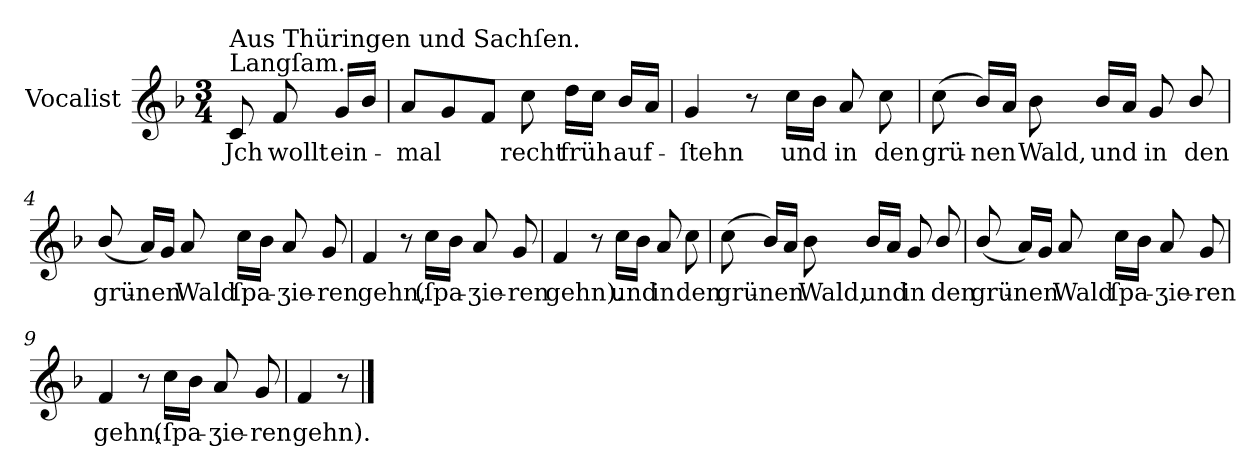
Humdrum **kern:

**kern	**text
*part1	*part1
*staff1	*staff1
*I"Vocalist	*
*k[b-]	*
*F:	*
*M3/4	*
=	=
!LO:TX:a:t=Langſam.	!
!LO:TX:a:t=Aus Thüringen und Sachſen.	!
8c	Jch
8f	wollt
16gLL	ein-
16b-JJ	.
=1	=1
8aL	-mal
8g	.
8fJ	.
8cc	recht
16ddLL	früh
16ccJJ	.
16b-LL	auf-
16aJJ	.
=2	=2
4g	-ſtehn
8r	.
16ccLL	und
16b-JJ	.
8a	in
8cc	den
=3	=3
(8cc	grü-
16b-LL)	-nen
16aJJ	.
8b-	Wald,
16b-LL	und
16aJJ	.
8g	in
8b-/	den
=4	=4
(8b-/	grü-
16aLL)	-nen
16gJJ	.
8a	Wald
16ccLL	ſpa-
16b-JJ	.
8a	-ʒie-
8g	-ren
=5	=5
4f	gehn,
8r	.
16ccLL	(ſpa-
16b-JJ	.
8a	-ʒie-
8g	-ren
=6	=6
4f	gehn).
8r	.
16ccLL	und
16b-JJ	.
8a	in
8cc	den
=7	=7
(8cc	grü-
16b-LL)	-nen
16aJJ	.
8b-	Wald,
16b-LL	und
16aJJ	.
8g	in
8b-/	den
=8	=8
(8b-/	grü-
16aLL)	-nen
16gJJ	.
8a	Wald
16ccLL	ſpa-
16b-JJ	.
8a	-ʒie-
8g	-ren
=9	=9
4f	gehn,
8r	.
16ccLL	(ſpa-
16b-JJ	.
8a	-ʒie-
8g	-ren
=10	=10
4f	gehn).
8r	.
==	==
*-	*-
